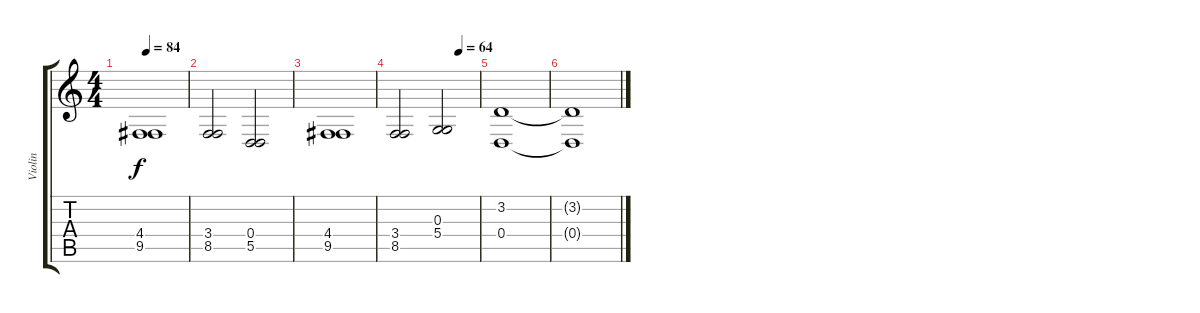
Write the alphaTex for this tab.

\track ("Violin" "Violin") {instrument violin}
\staff {score tabs}
\tuning (E4 B3 G3 D3 A2 E2) {hide}
\ts (4 4)
\tempo 84
\clef g2
\ks c
(4.4 9.5).1{dy f} |
(3.4 8.5).2 (0.4 5.5).2 |
(4.4 9.5).1 |
\tempo (64 0.75)
(3.4 8.5).2 (0.3 5.4).2 |
(3.2 0.4).1 |
(3.2{t} 0.4{t}).1
